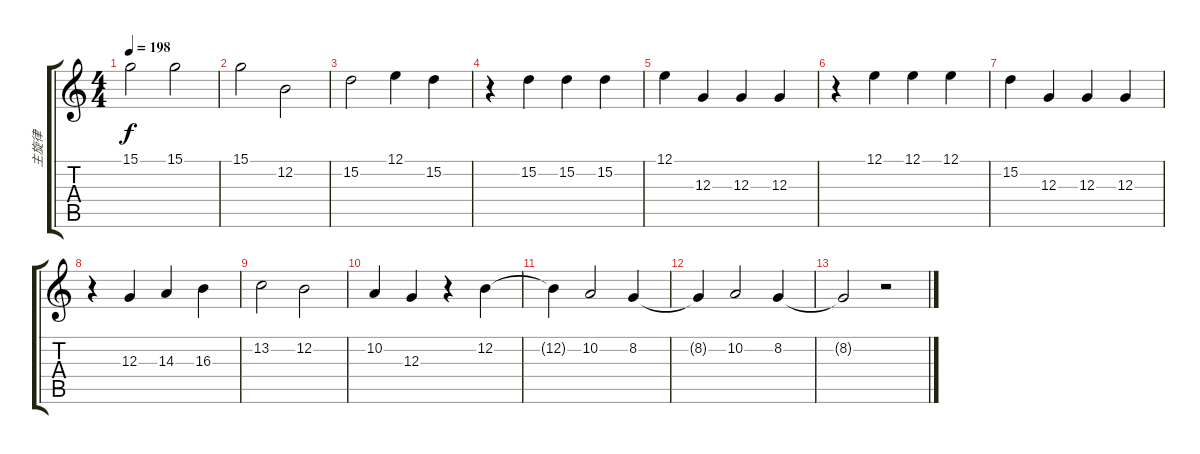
\track ("主旋律" "主旋律") {instrument harmonica}
\staff {score tabs}
\tuning (E4 B3 G3 D3 A2 E2) {hide}
\ts (4 4)
\tempo 198
\clef g2
\ks c
15.1.2{dy f} 15.1.2 |
15.1.2 12.2.2 |
15.2.2 12.1.4 15.2.4 |
r.4 15.2.4 15.2.4 15.2.4 |
12.1.4 12.3.4 12.3.4 12.3.4 |
r.4 12.1.4 12.1.4 12.1.4 |
15.2.4 12.3.4 12.3.4 12.3.4 |
r.4 12.3.4 14.3.4 16.3.4 |
13.2.2 12.2.2 |
10.2.4 12.3.4 r.4 12.2.4 |
12.2{t}.4 10.2.2 8.2.4 |
8.2{t}.4 10.2.2 8.2.4 |
8.2{t}.2 r.2
